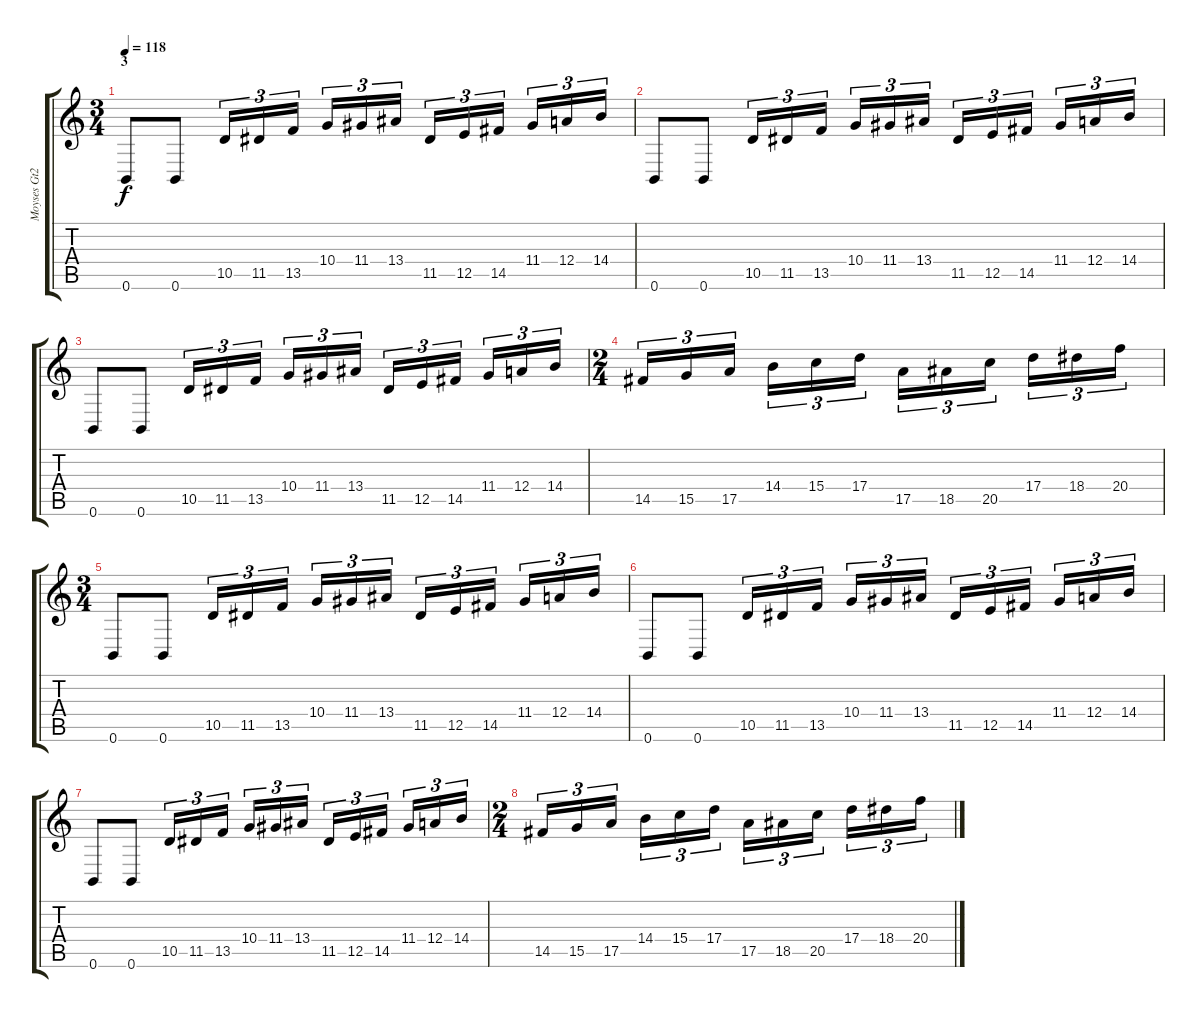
\track ("Moyses Gt2" "Moyses Gt2") {instrument distortionguitar}
\staff {score tabs}
\tuning (B3 Gb3 D3 A2 E2 B1) {hide}
\ts (3 4)
\section ("" "3")
\tempo 118
\clef g2
\ks c
0.6.8{dy f} 0.6.8 10.5.16{tu (3 2)} 11.5.16{tu (3 2)} 13.5.16{tu (3 2)} 10.4.16{tu (3 2)} 11.4.16{tu (3 2)} 13.4.16{tu (3 2)} 11.5.16{tu (3 2)} 12.5.16{tu (3 2)} 14.5.16{tu (3 2)} 11.4.16{tu (3 2)} 12.4.16{tu (3 2)} 14.4.16{tu (3 2)} |
0.6.8 0.6.8 10.5.16{tu (3 2)} 11.5.16{tu (3 2)} 13.5.16{tu (3 2)} 10.4.16{tu (3 2)} 11.4.16{tu (3 2)} 13.4.16{tu (3 2)} 11.5.16{tu (3 2)} 12.5.16{tu (3 2)} 14.5.16{tu (3 2)} 11.4.16{tu (3 2)} 12.4.16{tu (3 2)} 14.4.16{tu (3 2)} |
0.6.8 0.6.8 10.5.16{tu (3 2)} 11.5.16{tu (3 2)} 13.5.16{tu (3 2)} 10.4.16{tu (3 2)} 11.4.16{tu (3 2)} 13.4.16{tu (3 2)} 11.5.16{tu (3 2)} 12.5.16{tu (3 2)} 14.5.16{tu (3 2)} 11.4.16{tu (3 2)} 12.4.16{tu (3 2)} 14.4.16{tu (3 2)} |
\ts (2 4)
14.5.16{tu (3 2)} 15.5.16{tu (3 2)} 17.5.16{tu (3 2)} 14.4.16{tu (3 2)} 15.4.16{tu (3 2)} 17.4.16{tu (3 2)} 17.5.16{tu (3 2)} 18.5.16{tu (3 2)} 20.5.16{tu (3 2)} 17.4.16{tu (3 2)} 18.4.16{tu (3 2)} 20.4.16{tu (3 2)} |
\ts (3 4)
0.6.8 0.6.8 10.5.16{tu (3 2)} 11.5.16{tu (3 2)} 13.5.16{tu (3 2)} 10.4.16{tu (3 2)} 11.4.16{tu (3 2)} 13.4.16{tu (3 2)} 11.5.16{tu (3 2)} 12.5.16{tu (3 2)} 14.5.16{tu (3 2)} 11.4.16{tu (3 2)} 12.4.16{tu (3 2)} 14.4.16{tu (3 2)} |
0.6.8 0.6.8 10.5.16{tu (3 2)} 11.5.16{tu (3 2)} 13.5.16{tu (3 2)} 10.4.16{tu (3 2)} 11.4.16{tu (3 2)} 13.4.16{tu (3 2)} 11.5.16{tu (3 2)} 12.5.16{tu (3 2)} 14.5.16{tu (3 2)} 11.4.16{tu (3 2)} 12.4.16{tu (3 2)} 14.4.16{tu (3 2)} |
0.6.8 0.6.8 10.5.16{tu (3 2)} 11.5.16{tu (3 2)} 13.5.16{tu (3 2)} 10.4.16{tu (3 2)} 11.4.16{tu (3 2)} 13.4.16{tu (3 2)} 11.5.16{tu (3 2)} 12.5.16{tu (3 2)} 14.5.16{tu (3 2)} 11.4.16{tu (3 2)} 12.4.16{tu (3 2)} 14.4.16{tu (3 2)} |
\ts (2 4)
14.5.16{tu (3 2)} 15.5.16{tu (3 2)} 17.5.16{tu (3 2)} 14.4.16{tu (3 2)} 15.4.16{tu (3 2)} 17.4.16{tu (3 2)} 17.5.16{tu (3 2)} 18.5.16{tu (3 2)} 20.5.16{tu (3 2)} 17.4.16{tu (3 2)} 18.4.16{tu (3 2)} 20.4.16{tu (3 2)}
